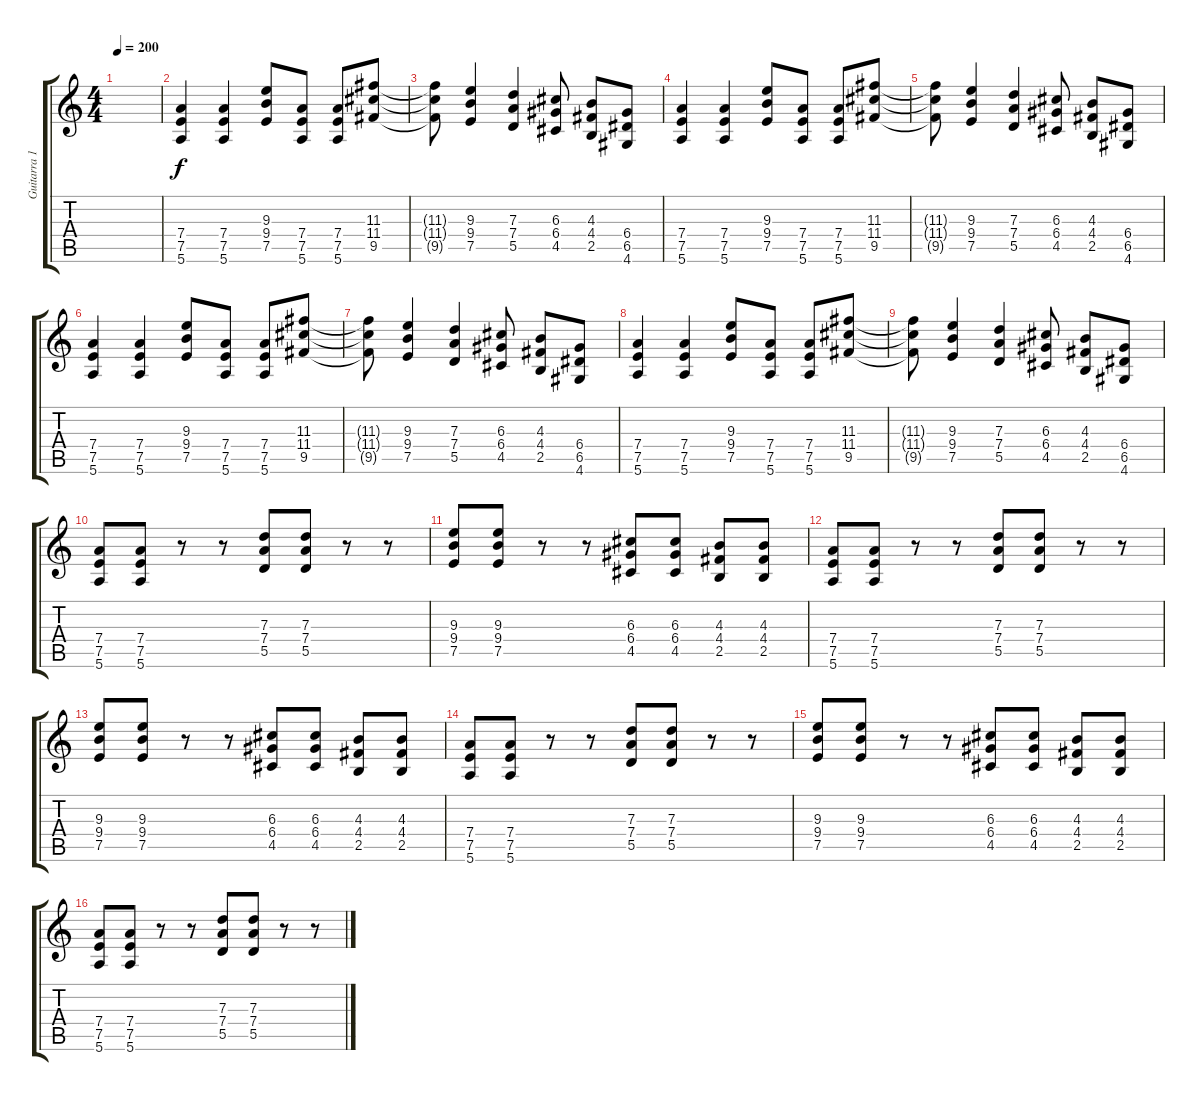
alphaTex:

\track ("Guitarra 1" "Guitarra 1") {instrument distortionguitar}
\staff {score tabs}
\tuning (E4 B3 G3 D3 A2 E2) {hide}
\ts (4 4)
\tempo 200
\clef g2
\ks c
|
(7.4 7.5 5.6).4 (7.4 7.5 5.6).4 (9.3 9.4 7.5).8 (7.4 7.5 5.6).8 (7.4 7.5 5.6).8 (11.3 11.4 9.5).8 |
(11.3{t} 11.4{t} 9.5{t}).8 (9.3 9.4 7.5).4 (7.3 7.4 5.5).4 (6.3 6.4 4.5).8 (4.3 4.4 2.5).8 (6.4 6.5 4.6).8 |
(7.4 7.5 5.6).4 (7.4 7.5 5.6).4 (9.3 9.4 7.5).8 (7.4 7.5 5.6).8 (7.4 7.5 5.6).8 (11.3 11.4 9.5).8 |
(11.3{t} 11.4{t} 9.5{t}).8 (9.3 9.4 7.5).4 (7.3 7.4 5.5).4 (6.3 6.4 4.5).8 (4.3 4.4 2.5).8 (6.4 6.5 4.6).8 |
(7.4 7.5 5.6).4 (7.4 7.5 5.6).4 (9.3 9.4 7.5).8 (7.4 7.5 5.6).8 (7.4 7.5 5.6).8 (11.3 11.4 9.5).8 |
(11.3{t} 11.4{t} 9.5{t}).8 (9.3 9.4 7.5).4 (7.3 7.4 5.5).4 (6.3 6.4 4.5).8 (4.3 4.4 2.5).8 (6.4 6.5 4.6).8 |
(7.4 7.5 5.6).4 (7.4 7.5 5.6).4 (9.3 9.4 7.5).8 (7.4 7.5 5.6).8 (7.4 7.5 5.6).8 (11.3 11.4 9.5).8 |
(11.3{t} 11.4{t} 9.5{t}).8 (9.3 9.4 7.5).4 (7.3 7.4 5.5).4 (6.3 6.4 4.5).8 (4.3 4.4 2.5).8 (6.4 6.5 4.6).8 |
(7.4 7.5 5.6).8{volume 8} (7.4 7.5 5.6).8 r.8 r.8 (7.3 7.4 5.5).8 (7.3 7.4 5.5).8 r.8 r.8 |
(9.3 9.4 7.5).8 (9.3 9.4 7.5).8 r.8 r.8 (6.3 6.4 4.5).8 (6.3 6.4 4.5).8 (4.3 4.4 2.5).8 (4.3 4.4 2.5).8 |
(7.4 7.5 5.6).8 (7.4 7.5 5.6).8 r.8 r.8 (7.3 7.4 5.5).8 (7.3 7.4 5.5).8 r.8 r.8 |
(9.3 9.4 7.5).8 (9.3 9.4 7.5).8 r.8 r.8 (6.3 6.4 4.5).8 (6.3 6.4 4.5).8 (4.3 4.4 2.5).8 (4.3 4.4 2.5).8 |
(7.4 7.5 5.6).8 (7.4 7.5 5.6).8 r.8 r.8 (7.3 7.4 5.5).8 (7.3 7.4 5.5).8 r.8 r.8 |
(9.3 9.4 7.5).8 (9.3 9.4 7.5).8 r.8 r.8 (6.3 6.4 4.5).8 (6.3 6.4 4.5).8 (4.3 4.4 2.5).8 (4.3 4.4 2.5).8 |
(7.4 7.5 5.6).8 (7.4 7.5 5.6).8 r.8 r.8 (7.3 7.4 5.5).8 (7.3 7.4 5.5).8 r.8 r.8
